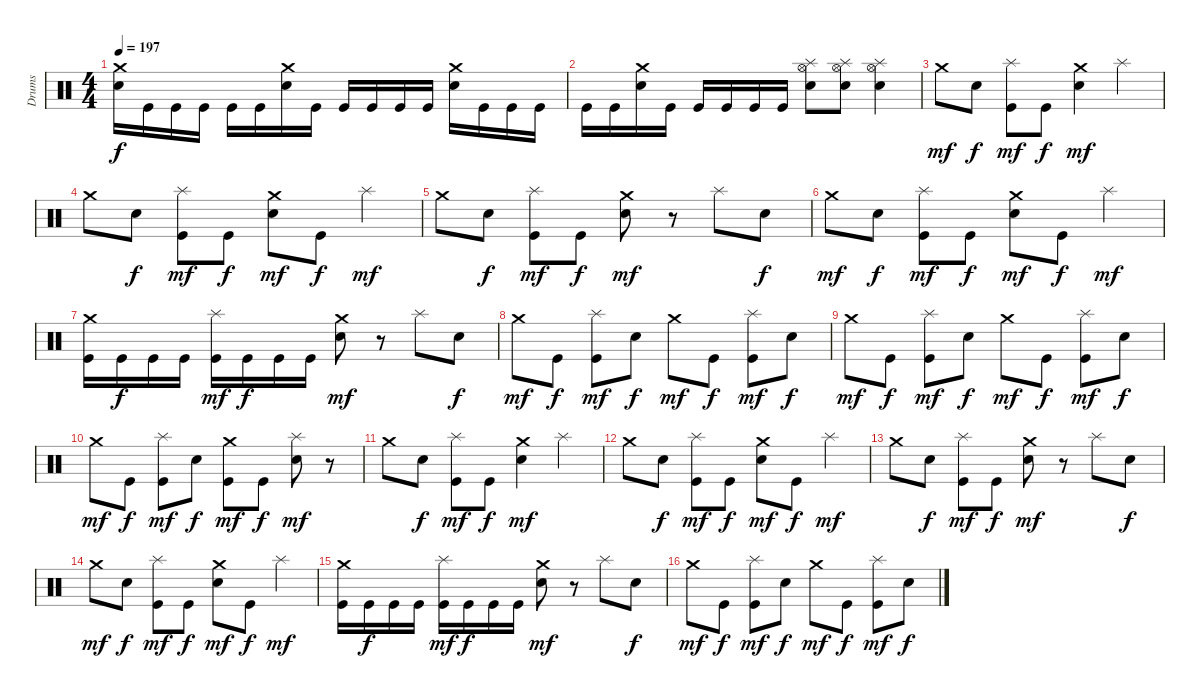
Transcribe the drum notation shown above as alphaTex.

\track ("Drums" "Drums") {instrument percussion}
\staff {score}
\articulation defaults
\ts (4 4)
\tempo 197
\clef neutral
\ks c
("Crash medium (hit)" "Electric Snare (hit)").16{dy f} "Kick (hit)".16 "Kick (hit)".16 "Kick (hit)".16 "Kick (hit)".16 "Kick (hit)".16 ("Crash medium (hit)" "Electric Snare (hit)").16 "Kick (hit)".16 "Kick (hit)".16 "Kick (hit)".16 "Kick (hit)".16 "Kick (hit)".16 ("Crash medium (hit)" "Electric Snare (hit)").16 "Kick (hit)".16 "Kick (hit)".16 "Kick (hit)".16 |
"Kick (hit)".16 "Kick (hit)".16 ("Crash medium (hit)" "Electric Snare (hit)").16 "Kick (hit)".16 "Kick (hit)".16 "Kick (hit)".16 "Kick (hit)".16 "Kick (hit)".16 ("Splash (hit)" "Hi-Hat (open)" "Electric Snare (hit)").8 ("Splash (hit)" "Hi-Hat (open)" "Electric Snare (hit)").8 ("Splash (hit)" "Hi-Hat (open)" "Electric Snare (hit)").4 |
"Crash medium (hit)".8{dy mf} "Electric Snare (hit)".8{dy f} ("Splash (hit)" "Kick (hit)").8{dy mf} "Kick (hit)".8{dy f} ("Crash medium (hit)" "Electric Snare (hit)").4{dy mf} "Splash (hit)".4 |
"Crash medium (hit)".8 "Electric Snare (hit)".8{dy f} ("Splash (hit)" "Kick (hit)").8{dy mf} "Kick (hit)".8{dy f} ("Crash medium (hit)" "Electric Snare (hit)").8{dy mf} "Kick (hit)".8{dy f} "Splash (hit)".4{dy mf} |
"Crash medium (hit)".8 "Electric Snare (hit)".8{dy f} ("Splash (hit)" "Kick (hit)").8{dy mf} "Kick (hit)".8{dy f} ("Crash medium (hit)" "Electric Snare (hit)").8{dy mf} r.8 "Splash (hit)".8 "Electric Snare (hit)".8{dy f} |
"Crash medium (hit)".8{dy mf} "Electric Snare (hit)".8{dy f} ("Splash (hit)" "Kick (hit)").8{dy mf} "Kick (hit)".8{dy f} ("Crash medium (hit)" "Electric Snare (hit)").8{dy mf} "Kick (hit)".8{dy f} "Splash (hit)".4{dy mf} |
("Crash medium (hit)" "Kick (hit)").16 "Kick (hit)".16{dy f} "Kick (hit)".16 "Kick (hit)".16 ("Splash (hit)" "Kick (hit)").16{dy mf} "Kick (hit)".16{dy f} "Kick (hit)".16 "Kick (hit)".16 ("Crash medium (hit)" "Electric Snare (hit)").8{dy mf} r.8 "Splash (hit)".8 "Electric Snare (hit)".8{dy f} |
"Crash medium (hit)".8{dy mf} "Kick (hit)".8{dy f} ("Splash (hit)" "Kick (hit)").8{dy mf} "Electric Snare (hit)".8{dy f} "Crash medium (hit)".8{dy mf} "Kick (hit)".8{dy f} ("Splash (hit)" "Kick (hit)").8{dy mf} "Electric Snare (hit)".8{dy f} |
"Crash medium (hit)".8{dy mf} "Kick (hit)".8{dy f} ("Splash (hit)" "Kick (hit)").8{dy mf} "Electric Snare (hit)".8{dy f} "Crash medium (hit)".8{dy mf} "Kick (hit)".8{dy f} ("Splash (hit)" "Kick (hit)").8{dy mf} "Electric Snare (hit)".8{dy f} |
"Crash medium (hit)".8{dy mf} "Kick (hit)".8{dy f} ("Splash (hit)" "Kick (hit)").8{dy mf} "Electric Snare (hit)".8{dy f} ("Crash medium (hit)" "Kick (hit)").8{dy mf} "Kick (hit)".8{dy f} ("Splash (hit)" "Electric Snare (hit)").8{dy mf} r.8 |
"Crash medium (hit)".8 "Electric Snare (hit)".8{dy f} ("Splash (hit)" "Kick (hit)").8{dy mf} "Kick (hit)".8{dy f} ("Crash medium (hit)" "Electric Snare (hit)").4{dy mf} "Splash (hit)".4 |
"Crash medium (hit)".8 "Electric Snare (hit)".8{dy f} ("Splash (hit)" "Kick (hit)").8{dy mf} "Kick (hit)".8{dy f} ("Crash medium (hit)" "Electric Snare (hit)").8{dy mf} "Kick (hit)".8{dy f} "Splash (hit)".4{dy mf} |
"Crash medium (hit)".8 "Electric Snare (hit)".8{dy f} ("Splash (hit)" "Kick (hit)").8{dy mf} "Kick (hit)".8{dy f} ("Crash medium (hit)" "Electric Snare (hit)").8{dy mf} r.8 "Splash (hit)".8 "Electric Snare (hit)".8{dy f} |
"Crash medium (hit)".8{dy mf} "Electric Snare (hit)".8{dy f} ("Splash (hit)" "Kick (hit)").8{dy mf} "Kick (hit)".8{dy f} ("Crash medium (hit)" "Electric Snare (hit)").8{dy mf} "Kick (hit)".8{dy f} "Splash (hit)".4{dy mf} |
("Crash medium (hit)" "Kick (hit)").16 "Kick (hit)".16{dy f} "Kick (hit)".16 "Kick (hit)".16 ("Splash (hit)" "Kick (hit)").16{dy mf} "Kick (hit)".16{dy f} "Kick (hit)".16 "Kick (hit)".16 ("Crash medium (hit)" "Electric Snare (hit)").8{dy mf} r.8 "Splash (hit)".8 "Electric Snare (hit)".8{dy f} |
"Crash medium (hit)".8{dy mf} "Kick (hit)".8{dy f} ("Splash (hit)" "Kick (hit)").8{dy mf} "Electric Snare (hit)".8{dy f} "Crash medium (hit)".8{dy mf} "Kick (hit)".8{dy f} ("Splash (hit)" "Kick (hit)").8{dy mf} "Electric Snare (hit)".8{dy f}
